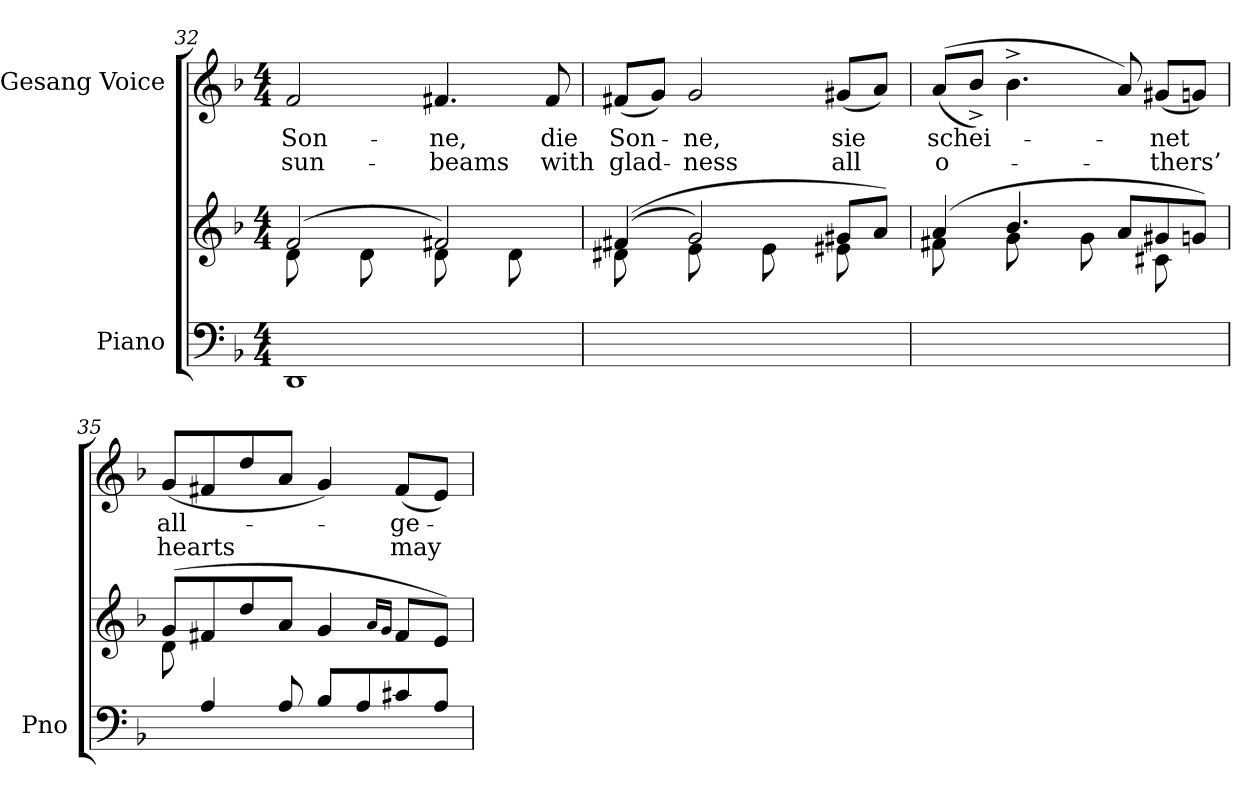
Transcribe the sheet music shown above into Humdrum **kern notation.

**kern	**kern	**kern	**text	**text
*part2	*part2	*part1	*part1	*part1
*staff3	*staff2	*staff1	*staff1	*staff1
*I"Piano	*	*I"Gesang Voice	*	*
*I'Pno	*	*	*	*
*clefF4	*clefG2	*clefG2	*	*
*k[b-]	*k[b-]	*k[b-]	*	*
*M4/4	*M4/4	*M4/4	*	*
=32	=32	=32	=32	=32
*^	*^	*	*	*
!	!	!	!	!	!LO:LY:b	!LO:LY:b
8ryy	1DD	(>2f/	(<8d\L	2f/	Son-	sun-
8A/	.	.	8ryy	.	.	.
8ryy	.	.	8d\	.	.	.
8A/J	.	.	8ryy	.	.	.
!	!	!	!	!	!LO:LY:b	!LO:LY:b
8ryy	.	2f#X/)	8d\L	4.f#X/	-ne,	-beams
8A/	.	.	8ryy	.	.	.
8ryy	.	.	8d\	.	.	.
!	!	!	!	!	!LO:LY:b	!LO:LY:b
8A/J)	.	.	8ryy	8f#/	die	with
*v	*v	*	*	*	*	*
!!LO:PB:g=z
=33	=33	=33	=33	=33	=33
!	!	!	!	!LO:LY:b	!LO:LY:b
8ryy	(>(>4f#X/	(<8d#X\L	(<8f#X/L	Son-	glad-
8A/	.	8ryy	8g/J)	.	.
!	!	!	!	!LO:LY:b	!LO:LY:b
8ryy	2g/)	8e\	2g/	-ne,	-ness
8A/J	.	8ryy	.	.	.
8ryy	.	8e\L	.	.	.
8A/	.	8ryy	.	.	.
!	!	!	!	!LO:LY:b	!LO:LY:b
8ryy	8g#X/L	8e#X\	(<8g#X/L	sie	all
8A/J)	8a/J)	8ryy	8a/J)	.	.
=34	=34	=34	=34	=34	=34
!	!	!	!	!LO:LY:b	!LO:LY:b
8ryy	(>4a/	(<8f#X\L	(<(>8a/L	schei-	o-
8A/	.	8ryy	8b-^/J)	.	.
8ryy	4.b-/	8g\	4.b-^\	.	.
8A/J	.	8ryy	.	.	.
8ryy	.	8g\L	.	.	.
8A/	8a/L	8ryy	8a/)	.	.
!	!	!	!	!LO:LY:b	!LO:LY:b
8ryy	8g#X/	8c#X\	(<8g#X/L	-net	-thers’
8A/J)	8gn/J)	8ryy	8gn/J)	.	.
=35	=35	=35	=35	=35	=35
!	!	!	!	!LO:LY:b	!LO:LY:b
8ryy	(>8g/L	(<8d\	(<8g/L	all-	hearts
4A/	8f#X/	2..ryy	8f#X/	.	.
.	8dd/	.	8dd/	.	.
8A/	8a/J	.	8a/J	.	.
8B-/L	4g/	.	4g/)	.	.
8A/	.	.	.	.	.
.	16qa/LL	.	.	.	.
.	16qg/JJ	.	.	.	.
!	!	!	!	!LO:LY:b	!LO:LY:b
8c#X/	8f#/L	.	(<8f#/L	-ge-	may
8A/J)	8e/J)	.	8e/J)	.	.
*	*v	*v	*	*	*
=	=	=	=	=
*-	*-	*-	*-	*-
